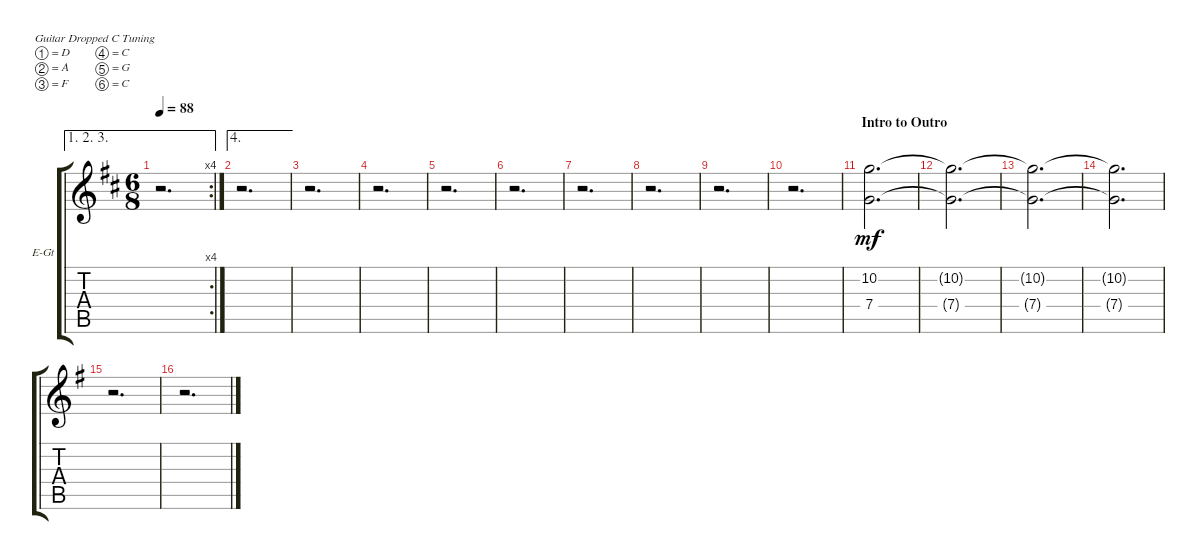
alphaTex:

\bracketExtendMode groupsimilarinstruments
\firstSystemTrackNameOrientation horizontal
\otherSystemsTrackNameOrientation horizontal
\track ("Electric Guitar 1" "E-Gt") {instrument distortionguitar}
\staff {score tabs}
\tuning (D4 A3 F3 C3 G2 C2)
\ae (1 2 3)
\rc 4
\ts (6 8)
\tempo 88
\clef g2
\ks d
r.2{d dy f} |
\ae 4
r.2{d} |
r.2{d} |
r.2{d} |
r.2{d} |
r.2{d} |
r.2{d} |
r.2{d} |
r.2{d} |
r.2{d} |
\section ("" "Intro to Outro")
(7.4 10.2).2{d dy mf} |
(10.2{t} 7.4{t}).2{d} |
(10.2{t} 7.4{t}).2{d} |
(10.2{t} 7.4{t}).2{d} |
\ks eminor
r.2{d} |
r.2{d}
